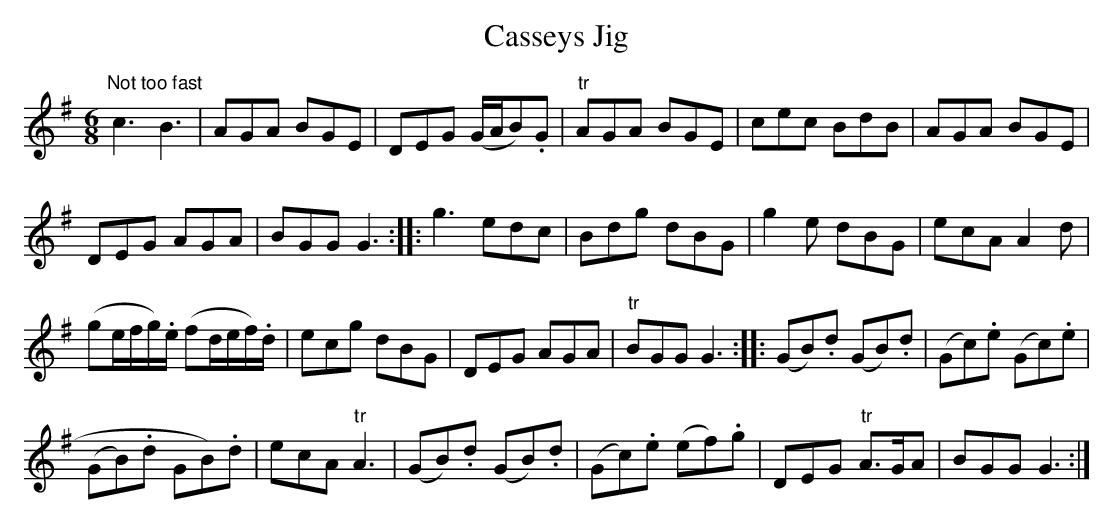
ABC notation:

X:1
T:Casseys Jig
M:6/8
K:G
"Not too fast" c3 B3| AGA BGE| DEG (G/A/B).G| "tr"AGA BGE|\
cec BdB| AGA BGE|
DEG AGA| BGG G3::\
g3 edc| Bdg dBG| g2e dBG| ecA A2d|
(ge/f/g/).e/ (fd/e/f/).d/| ecg dBG| DEG AGA| "tr"BGG G3::\
(GB).d (GB).d| (Gc).e (Gc).e|
(GB).d *GB).d| ecA "tr"A3|\
(GB).d (GB).d| (Gc).e (ef).g| DEG "tr"A>GA| BGG G3:|
